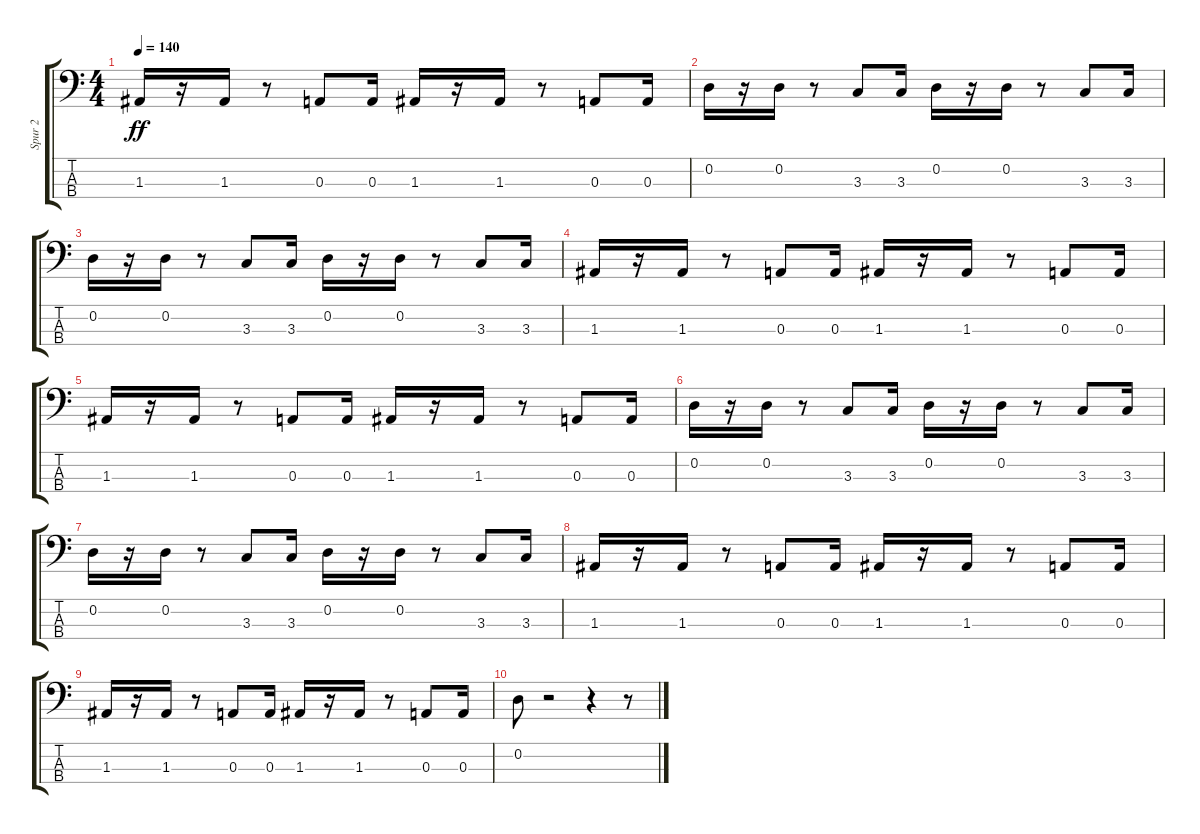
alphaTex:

\track ("Spur 2" "Spur 2") {instrument fretlessbass}
\staff {score tabs}
\tuning (G2 D2 A1 E1) {hide}
\ts (4 4)
\tempo 140
\clef f4
\ks c
1.3.16{dy ff} r.16 1.3.16 r.8 0.3.8 0.3.16 1.3.16 r.16 1.3.16 r.8 0.3.8 0.3.16 |
0.2.16 r.16 0.2.16 r.8 3.3.8 3.3.16 0.2.16 r.16 0.2.16 r.8 3.3.8 3.3.16 |
0.2.16 r.16 0.2.16 r.8 3.3.8 3.3.16 0.2.16 r.16 0.2.16 r.8 3.3.8 3.3.16 |
1.3.16 r.16 1.3.16 r.8 0.3.8 0.3.16 1.3.16 r.16 1.3.16 r.8 0.3.8 0.3.16 |
1.3.16 r.16 1.3.16 r.8 0.3.8 0.3.16 1.3.16 r.16 1.3.16 r.8 0.3.8 0.3.16 |
0.2.16 r.16 0.2.16 r.8 3.3.8 3.3.16 0.2.16 r.16 0.2.16 r.8 3.3.8 3.3.16 |
0.2.16 r.16 0.2.16 r.8 3.3.8 3.3.16 0.2.16 r.16 0.2.16 r.8 3.3.8 3.3.16 |
1.3.16 r.16 1.3.16 r.8 0.3.8 0.3.16 1.3.16 r.16 1.3.16 r.8 0.3.8 0.3.16 |
1.3.16 r.16 1.3.16 r.8 0.3.8 0.3.16 1.3.16 r.16 1.3.16 r.8 0.3.8 0.3.16 |
0.2.8 r.2 r.4 r.8
